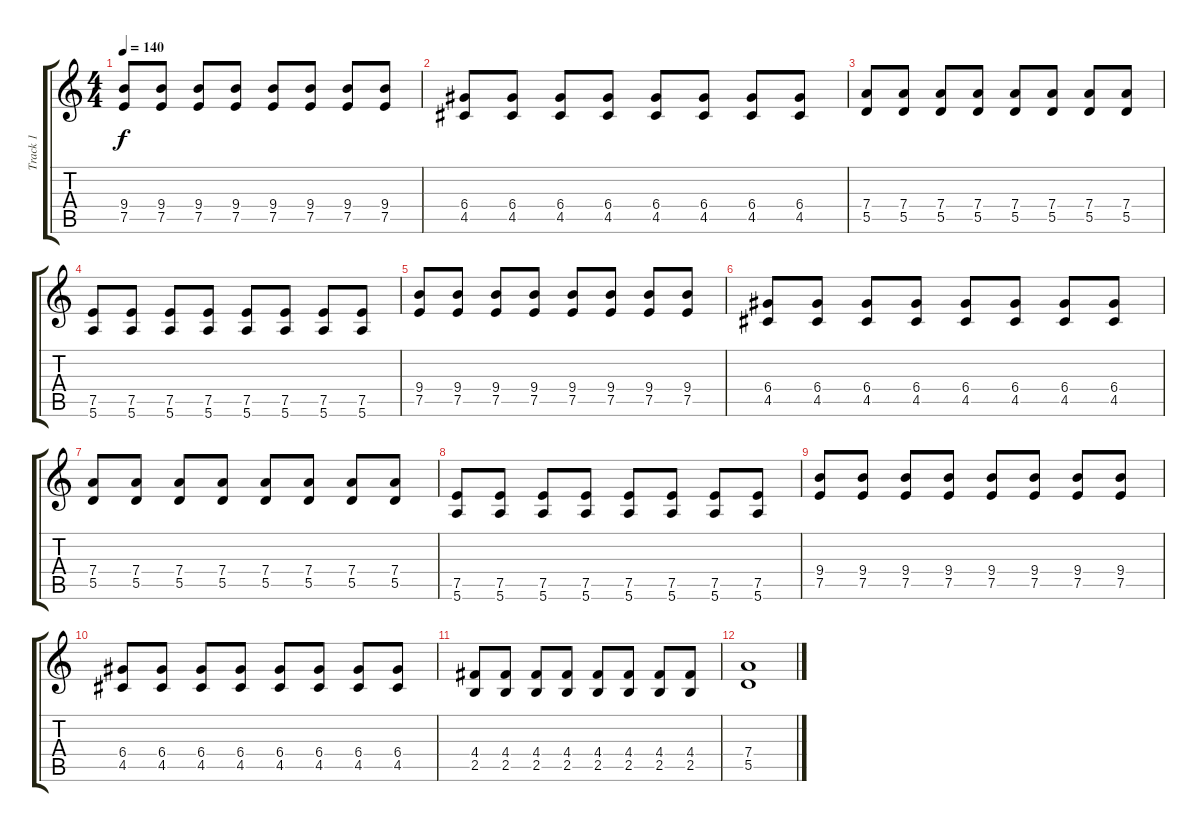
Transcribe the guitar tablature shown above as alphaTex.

\track ("Track 1" "Track 1") {instrument distortionguitar}
\staff {score tabs}
\tuning (E4 B3 G3 D3 A2 E2) {hide}
\ts (4 4)
\tempo 140
\clef g2
\ks c
(9.4 7.5).8{dy f} (9.4 7.5).8 (9.4 7.5).8 (9.4 7.5).8 (9.4 7.5).8 (9.4 7.5).8 (9.4 7.5).8 (9.4 7.5).8 |
(6.4 4.5).8 (6.4 4.5).8 (6.4 4.5).8 (6.4 4.5).8 (6.4 4.5).8 (6.4 4.5).8 (6.4 4.5).8 (6.4 4.5).8 |
(7.4 5.5).8 (7.4 5.5).8 (7.4 5.5).8 (7.4 5.5).8 (7.4 5.5).8 (7.4 5.5).8 (7.4 5.5).8 (7.4 5.5).8 |
(7.5 5.6).8 (7.5 5.6).8 (7.5 5.6).8 (7.5 5.6).8 (7.5 5.6).8 (7.5 5.6).8 (7.5 5.6).8 (7.5 5.6).8 |
(9.4 7.5).8 (9.4 7.5).8 (9.4 7.5).8 (9.4 7.5).8 (9.4 7.5).8 (9.4 7.5).8 (9.4 7.5).8 (9.4 7.5).8 |
(6.4 4.5).8 (6.4 4.5).8 (6.4 4.5).8 (6.4 4.5).8 (6.4 4.5).8 (6.4 4.5).8 (6.4 4.5).8 (6.4 4.5).8 |
(7.4 5.5).8 (7.4 5.5).8 (7.4 5.5).8 (7.4 5.5).8 (7.4 5.5).8 (7.4 5.5).8 (7.4 5.5).8 (7.4 5.5).8 |
(7.5 5.6).8 (7.5 5.6).8 (7.5 5.6).8 (7.5 5.6).8 (7.5 5.6).8 (7.5 5.6).8 (7.5 5.6).8 (7.5 5.6).8 |
(9.4 7.5).8 (9.4 7.5).8 (9.4 7.5).8 (9.4 7.5).8 (9.4 7.5).8 (9.4 7.5).8 (9.4 7.5).8 (9.4 7.5).8 |
(6.4 4.5).8 (6.4 4.5).8 (6.4 4.5).8 (6.4 4.5).8 (6.4 4.5).8 (6.4 4.5).8 (6.4 4.5).8 (6.4 4.5).8 |
(4.4 2.5).8 (4.4 2.5).8 (4.4 2.5).8 (4.4 2.5).8 (4.4 2.5).8 (4.4 2.5).8 (4.4 2.5).8 (4.4 2.5).8 |
(7.4 5.5).1
